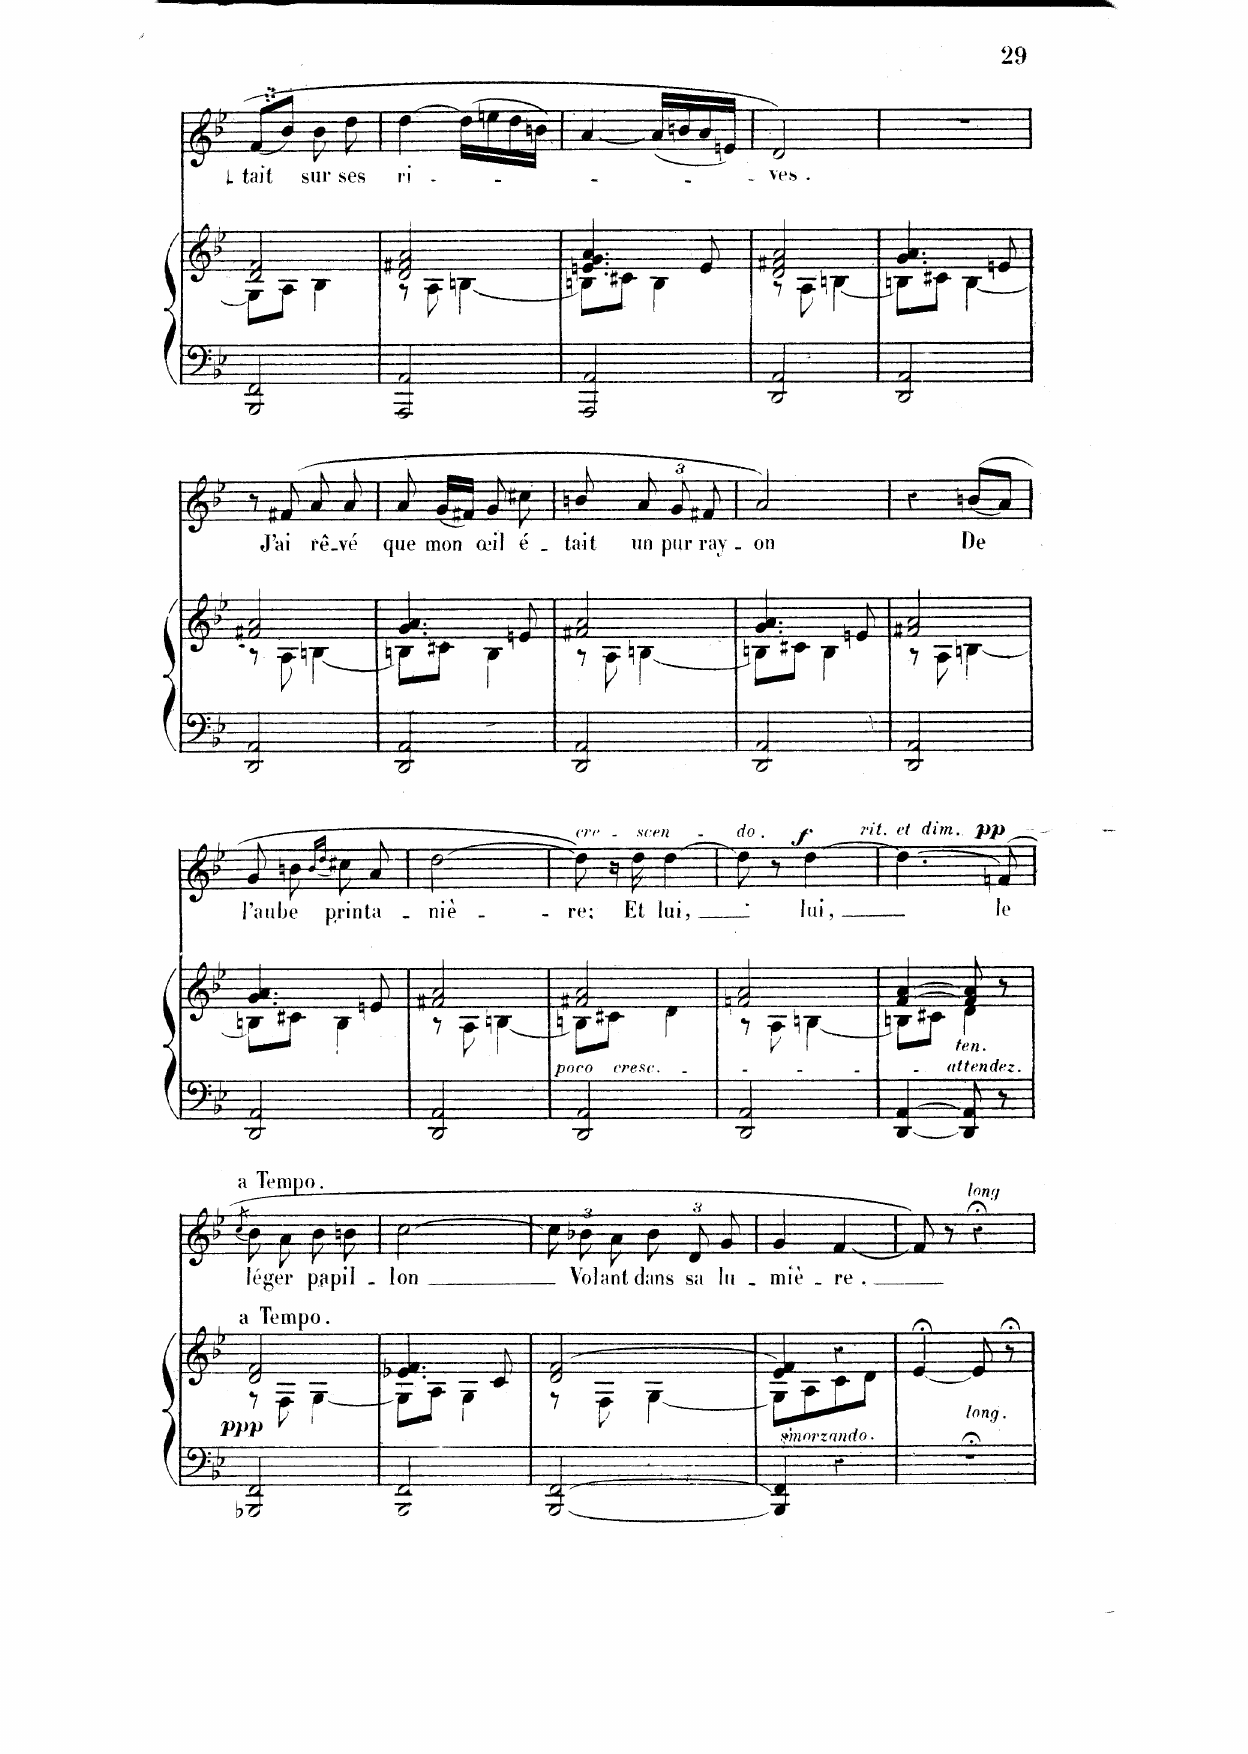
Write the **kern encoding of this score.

**kern	**kern	**dynam	**kern	**text	**dynam
*part2	*part2	*part2	*part1	*part1	*part1
*staff3	*staff2	*staff2/3	*staff1	*staff1	*staff1
*I"Piano	*	*	*I"Chant Voice	*	*
*I'Pno	*	*	*	*	*
*clefF4	*clefG2	*	*clefG2	*	*
*k[b-e-]	*k[b-e-]	*	*k[b-e-]	*	*
*M2/4	*M2/4	*	*M2/4	*	*
=18	=18	=18	=18	=18	=18
*	*^	*	*	*	*
2BBB-/ 2FF/	2d/ 2f/	8G\L]	.	(8f/L	-- tait	.
.	.	8A\J	.	8b-/J)	.	.
.	.	4B-\	.	8b-\	sur	.
.	.	.	.	8dd\	ses	.
=19	=19	=19	=19	=19	=19	=19
2AAA/ 2AA/	2d/ 2f#X/ 2a/	8r	.	[4dd\	ri-	.
.	.	8A\	.	.	.	.
.	.	[4Bn\	.	(16dd\LL]	.	.
.	.	.	.	16een\	.	.
.	.	.	.	16dd\	.	.
.	.	.	.	16bn\JJ)	.	.
=20	=20	=20	=20	=20	=20	=20
2AAA/ 2AA/	4.en/ 4.g/ 4.a/	8B\L]	.	[4a/	.	.
.	.	8c#X\J	.	.	.	.
.	.	4Bn\	.	(16a/LL]	.	.
.	.	.	.	16bn/	.	.
.	8e/	.	.	16a/	.	.
.	.	.	.	16en/JJ)	.	.
=21	=21	=21	=21	=21	=21	=21
2DD/ 2AA/	2d/ 2f#X/ 2a/	8r	.	2d/	-ves.	.
.	.	8A\	.	.	.	.
.	.	[4Bn\	.	.	.	.
=22	=22	=22	=22	=22	=22	=22
2DD/ 2AA/	4.g/ 4.a/	8B\L]	.	2r	.	.
.	.	8c#X\J	.	.	.	.
.	.	4Bn\	.	.	.	.
.	8en/	.	.	.	.	.
=23	=23	=23	=23	=23	=23	=23
2DD/ 2AA/	2f#X/ 2a/	8r	.	8r	.	.
.	.	8A\	.	(8f#X/	J’ai	.
.	.	[4Bn\	.	8a/	rê-	.
.	.	.	.	8a/	-vé	.
=24	=24	=24	=24	=24	=24	=24
2DD/ 2AA/	4.g/ 4.a/	8B\L]	.	8a/	que	.
.	.	8c#X\J	.	(16g/LL	mon	.
.	.	.	.	16f#X/JJ)	.	.
.	.	4Bn\	.	8g/	œil	.
.	8en/	.	.	8cc#X\	é-	.
=25	=25	=25	=25	=25	=25	=25
2DD/ 2AA/	2f#X/ 2a/	8r	.	4bn/	-tait	.
.	.	8A\	.	.	.	.
.	.	[4Bn\	.	12a/	un	.
.	.	.	.	12g/	pur	.
.	.	.	.	12f#X/	ray-	.
=26	=26	=26	=26	=26	=26	=26
2DD/ 2AA/	4.g/ 4.a/	8B\L]	.	2a/)	-on	.
.	.	8c#X\J	.	.	.	.
.	.	4Bn\	.	.	.	.
.	8en/	.	.	.	.	.
=27	=27	=27	=27	=27	=27	=27
2DD/ 2AA/	2f#X/ 2a/	8r	.	4r	.	.
.	.	8A\	.	.	.	.
.	.	[4Bn\	.	((8bn/L	De	.
.	.	.	.	8a/J)	.	.
=28	=28	=28	=28	=28	=28	=28
2DD/ 2AA/	4.g/ 4.a/	8Bn\L]	.	8g/	l’au-	.
.	.	8c#X\J	.	8bn\	-be	.
.	.	.	.	(16qb/LL	.	.
.	.	.	.	16qdd/JJ	.	.
.	.	4B\	.	8cc#X\)	prin-	.
.	8en/	.	.	8a/	-ta-	.
=29	=29	=29	=29	=29	=29	=29
2DD/ 2AA/	2f#X/ 2a/	8r	.	[2dd\	-niè-	.
.	.	8A\	.	.	.	.
.	.	[4Bn\	.	.	.	.
=30	=30	=30	=30	=30	=30	=30
!	!	!	!	!LO:TX:a:i:t=crescendo	!	!
!	!LO:TX:b:i:t=poco cresc.	!	!	!	!	!
2DD/ 2AA/	2f#X/ 2a/	8B\L]	.	8dd\])	-re;	.
.	.	8c#X\J	.	16r	.	.
.	.	.	.	16dd\	Et	.
.	.	4d\	.	[4dd\	lui,	.
=31	=31	=31	=31	=31	=31	=31
2DD/ 2AA/	2fn/ 2a/	8r	.	8dd\]	.	.
.	.	8A\	.	8r	.	.
!	!	!	!	!	!	!LO:DY:a
.	.	[4Bn\	.	[4dd\	lui,	f
=32	=32	=32	=32	=32	=32	=32
!	!	!	!	!LO:TX:a:i:t=rit. e dim.	!	!
[4DD/ [4AA/	[4f/ [4a/	8B\L]	.	(4.dd\]	.	.
.	.	8c#X\J	.	.	.	.
!	!LO:TX:b:i:t=ten.	!	!	!	!	!
!	!LO:TX:b:t=attendez	!	!	!	!	!
8DD/] 8AA/]	8f/] 8a/]	4d\	.	.	.	.
!	!	!	!	!	!	!LO:DY:a
8r	8r	.	.	(8fn/)	le	pp
=33	=33	=33	=33	=33	=33	=33
.	.	.	.	(8qcc/	.	.
!	!	!	!	!LO:TX:a:B:t=a Tempo	!	!
!	!	!	!LO:DY:b	!	!	!
2BBB-X/ 2FF/	2d/ 2f/	8r	ppp	8b-\)	lé-	.
.	.	8F\	.	8a\	-ger	.
.	.	[4G\	.	8b-\	pa-	.
.	.	.	.	8bn\	-pil-	.
=34	=34	=34	=34	=34	=34	=34
2BBB-/ 2FF/	4.e-X/ 4.f/	8G\L]	.	[2cc\	-lon	.
.	.	8A\J	.	.	.	.
.	.	4G\	.	.	.	.
.	8c/	.	.	.	.	.
=35	=35	=35	=35	=35	=35	=35
[2BBB-/ [2FF/	2d/ [2f/	8r	.	12cc\]	.	.
.	.	.	.	12b-X\	Vo-	.
.	.	8F\	.	.	.	.
.	.	.	.	12a\	-lant	.
.	.	[4G\	.	12b-\	dans	.
.	.	.	.	12d/	sa	.
.	.	.	.	12g/	lu-	.
=36	=36	=36	=36	=36	=36	=36
!	!LO:TX:b:i:t=smorzando	!	!	!	!	!
4BBB-/] 4FF/]	4e-/ 4f/]	8G\L]	.	4g/	miè-	.
.	.	8A\	.	.	.	.
4r	4r	8c\	.	[4f/	-re.	.
.	.	8d\J	.	.	.	.
=37	=37	=37	=37	=37	=37	=37
!LO:TX:i:t=long	!	!	!	!	!	!
*	*v	*v	*	*	*	*
2r;<	[4e-;</	.	8f/])	.	.
.	.	.	8r	.	.
!	!	!	!LO:TX:i:t=long	!	!
.	8e-/]	.	4r;<	.	.
.	8r;<	.	.	.	.
=	=	=	=	=	=
*-	*-	*-	*-	*-	*-
